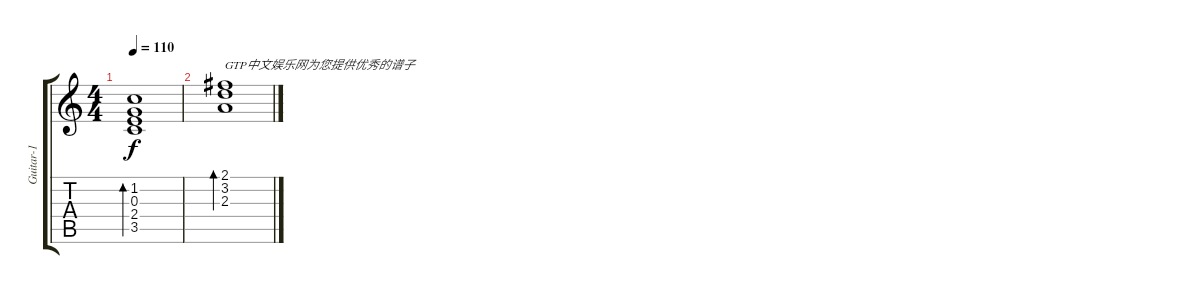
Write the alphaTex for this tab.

\track ("Guitar-1" "Guitar-1") {instrument acousticguitarsteel}
\staff {score tabs}
\tuning (E4 B3 G3 D3 A2 E2) {hide}
\ts (4 4)
\tempo 110
\clef g2
\ks c
(1.2 0.3 2.4 3.5).1{bd 240 dy f} |
(2.1 3.2 2.3).1{bd 240 txt "GTP中文娱乐网为您提供优秀的谱子"}
